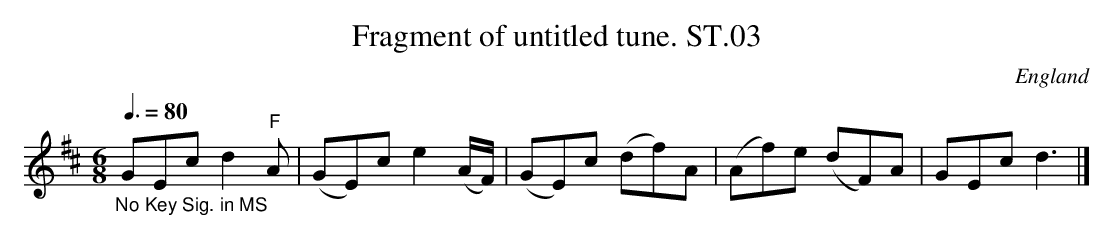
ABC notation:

X:1
T:Fragment of untitled tune. ST.03
L:1/8
M:6/8
O:England
Q:3/8=80
K:D
"_No Key Sig. in MS"GEcd2"^F"A|(GE)ce2(A/2F/2)|\
(GE)c (df)A|(Af)e (dF)A|GEcd3|]
